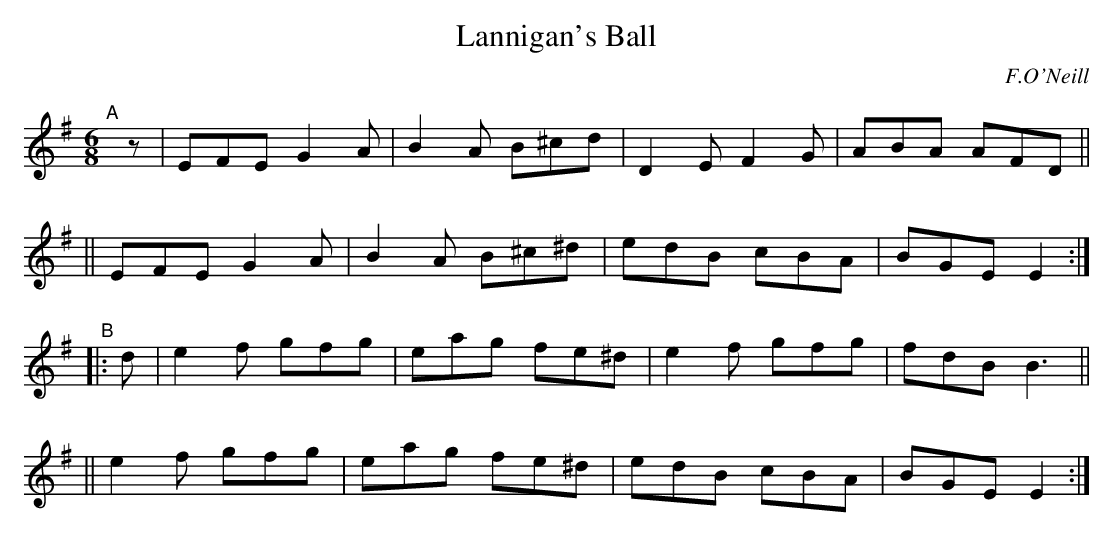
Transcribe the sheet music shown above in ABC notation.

X:1
T: Lannigan's Ball
O: F.O'Neill
M: 6/8
L: 1/8
K: Em
"^A"[|] z \
|  EFE G2A | B2A B^cd | D2E F2G | ABA AFD ||
|| EFE G2A | B2A B^c^d | edB cBA | BGE E2 :|
"^B"|: d \
|  e2f gfg | eag fe^d | e2f gfg | fdB B3 ||
|| e2f gfg | eag fe^d | edB cBA | BGE E2 :|
